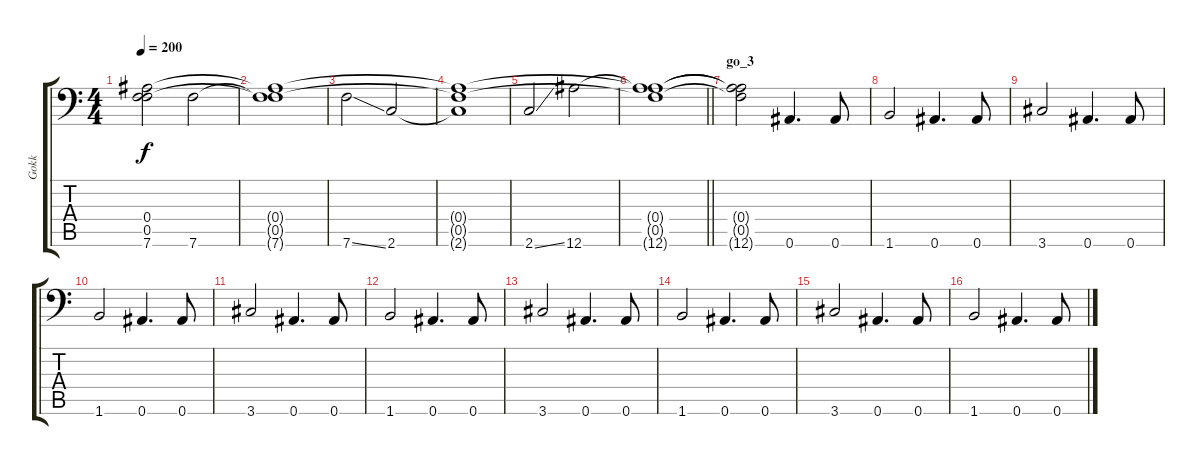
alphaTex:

\track ("Gokk" "Gokk") {instrument electricbassfinger}
\staff {score tabs}
\tuning (C4 G3 Eb3 Bb2 F2 Bb1) {hide}
\ts (4 4)
\tempo 200
\clef f4
\ks c
(0.4{t} 0.5{t} 7.6{t}).2{dy f} 7.6.2 |
(0.4{t} 0.5{t} 7.6{t}).1 |
7.6{ss}.2 2.6.2 |
(0.4{t} 0.5{t} 2.6{t}).1 |
2.6{ss}.2 12.6.2 |
\barLineRight lightlight
(0.4{t} 0.5{t} 12.6{t}).1 |
\section ("" "go_3")
(0.4{t} 0.5{t} 12.6{t}).2 0.6.4{d} 0.6.8 |
1.6.2 0.6.4{d} 0.6.8 |
3.6.2 0.6.4{d} 0.6.8 |
1.6.2 0.6.4{d} 0.6.8 |
3.6.2 0.6.4{d} 0.6.8 |
1.6.2 0.6.4{d} 0.6.8 |
3.6.2 0.6.4{d} 0.6.8 |
1.6.2 0.6.4{d} 0.6.8 |
3.6.2 0.6.4{d} 0.6.8 |
1.6.2 0.6.4{d} 0.6.8
